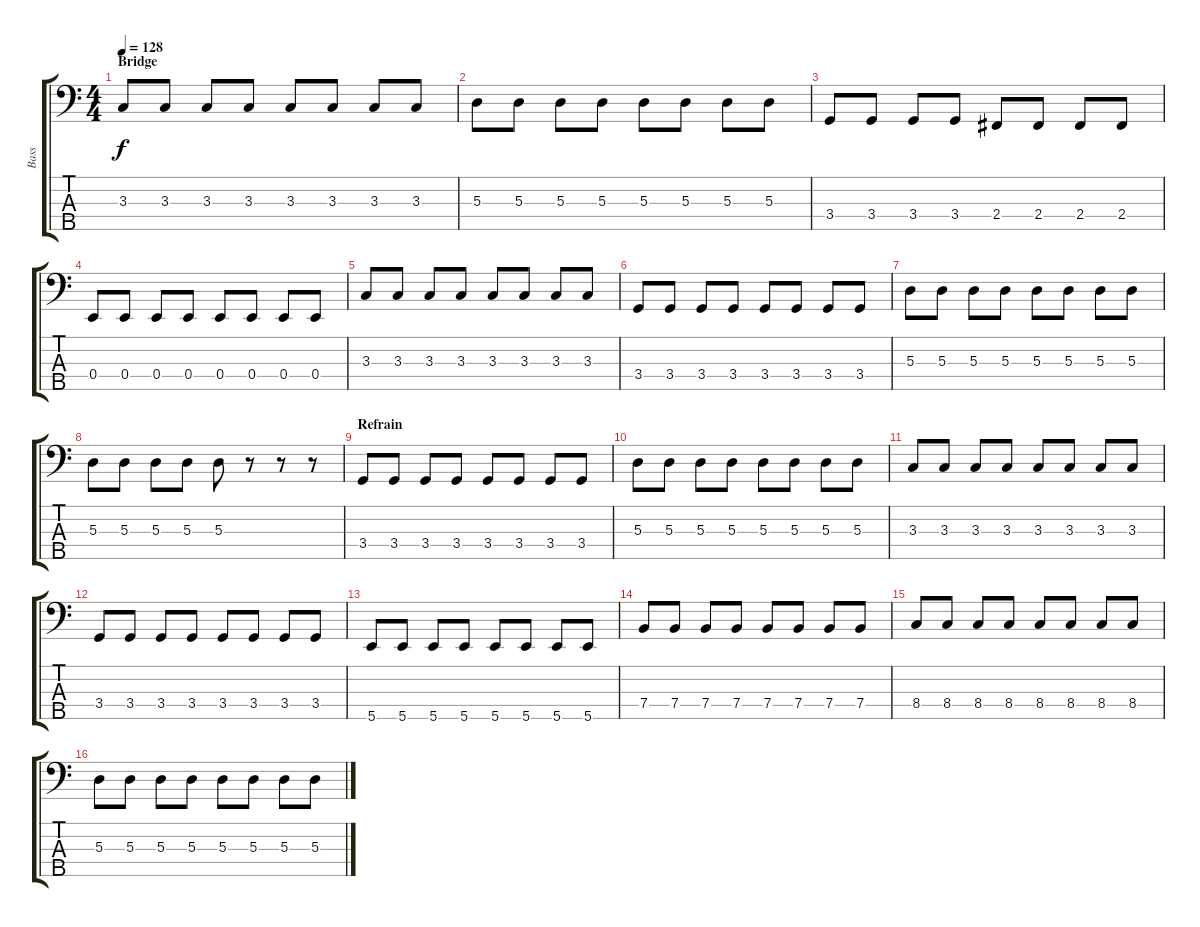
\track ("Bass" "Bass") {instrument electricbassfinger}
\staff {score tabs}
\tuning (G2 D2 A1 E1 B0) {hide}
\ts (4 4)
\section ("" "Bridge")
\tempo 128
\clef f4
\ks c
3.3.8{dy f} 3.3.8 3.3.8 3.3.8 3.3.8 3.3.8 3.3.8 3.3.8 |
5.3.8 5.3.8 5.3.8 5.3.8 5.3.8 5.3.8 5.3.8 5.3.8 |
3.4.8 3.4.8 3.4.8 3.4.8 2.4.8 2.4.8 2.4.8 2.4.8 |
0.4.8 0.4.8 0.4.8 0.4.8 0.4.8 0.4.8 0.4.8 0.4.8 |
3.3.8 3.3.8 3.3.8 3.3.8 3.3.8 3.3.8 3.3.8 3.3.8 |
3.4.8 3.4.8 3.4.8 3.4.8 3.4.8 3.4.8 3.4.8 3.4.8 |
5.3.8 5.3.8 5.3.8 5.3.8 5.3.8 5.3.8 5.3.8 5.3.8 |
5.3.8 5.3.8 5.3.8 5.3.8 5.3.8 r.8 r.8 r.8 |
\section ("" "Refrain")
3.4.8 3.4.8 3.4.8 3.4.8 3.4.8 3.4.8 3.4.8 3.4.8 |
5.3.8 5.3.8 5.3.8 5.3.8 5.3.8 5.3.8 5.3.8 5.3.8 |
3.3.8 3.3.8 3.3.8 3.3.8 3.3.8 3.3.8 3.3.8 3.3.8 |
3.4.8 3.4.8 3.4.8 3.4.8 3.4.8 3.4.8 3.4.8 3.4.8 |
5.5.8 5.5.8 5.5.8 5.5.8 5.5.8 5.5.8 5.5.8 5.5.8 |
7.4.8 7.4.8 7.4.8 7.4.8 7.4.8 7.4.8 7.4.8 7.4.8 |
8.4.8 8.4.8 8.4.8 8.4.8 8.4.8 8.4.8 8.4.8 8.4.8 |
5.3.8 5.3.8 5.3.8 5.3.8 5.3.8 5.3.8 5.3.8 5.3.8
